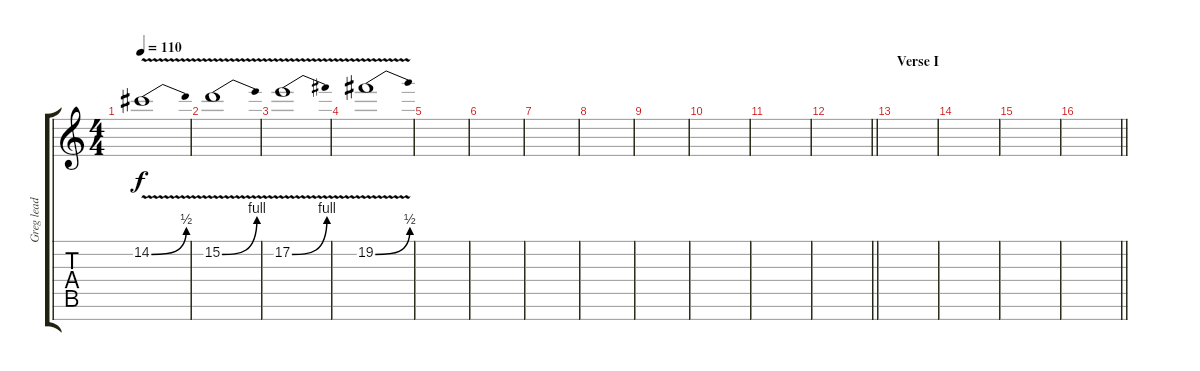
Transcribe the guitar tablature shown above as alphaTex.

\track ("Greg lead" "Greg lead") {instrument distortionguitar}
\staff {score tabs}
\tuning (E4 B3 G3 D3 A2 E2 B1) {hide}
\ts (4 4)
\tempo 110
\clef g2
\ks c
14.2{be (bend 0 0 60 2) v}.1{dy f} |
15.2{be (bend 0 0 60 4) v}.1 |
17.2{be (bend 0 0 60 4) v}.1 |
19.2{be (bend 0 0 60 2) v}.1 |
|
|
|
|
|
|
|
\barLineRight lightlight
|
\section ("" "Verse I")
|
|
|
\barLineRight lightlight
